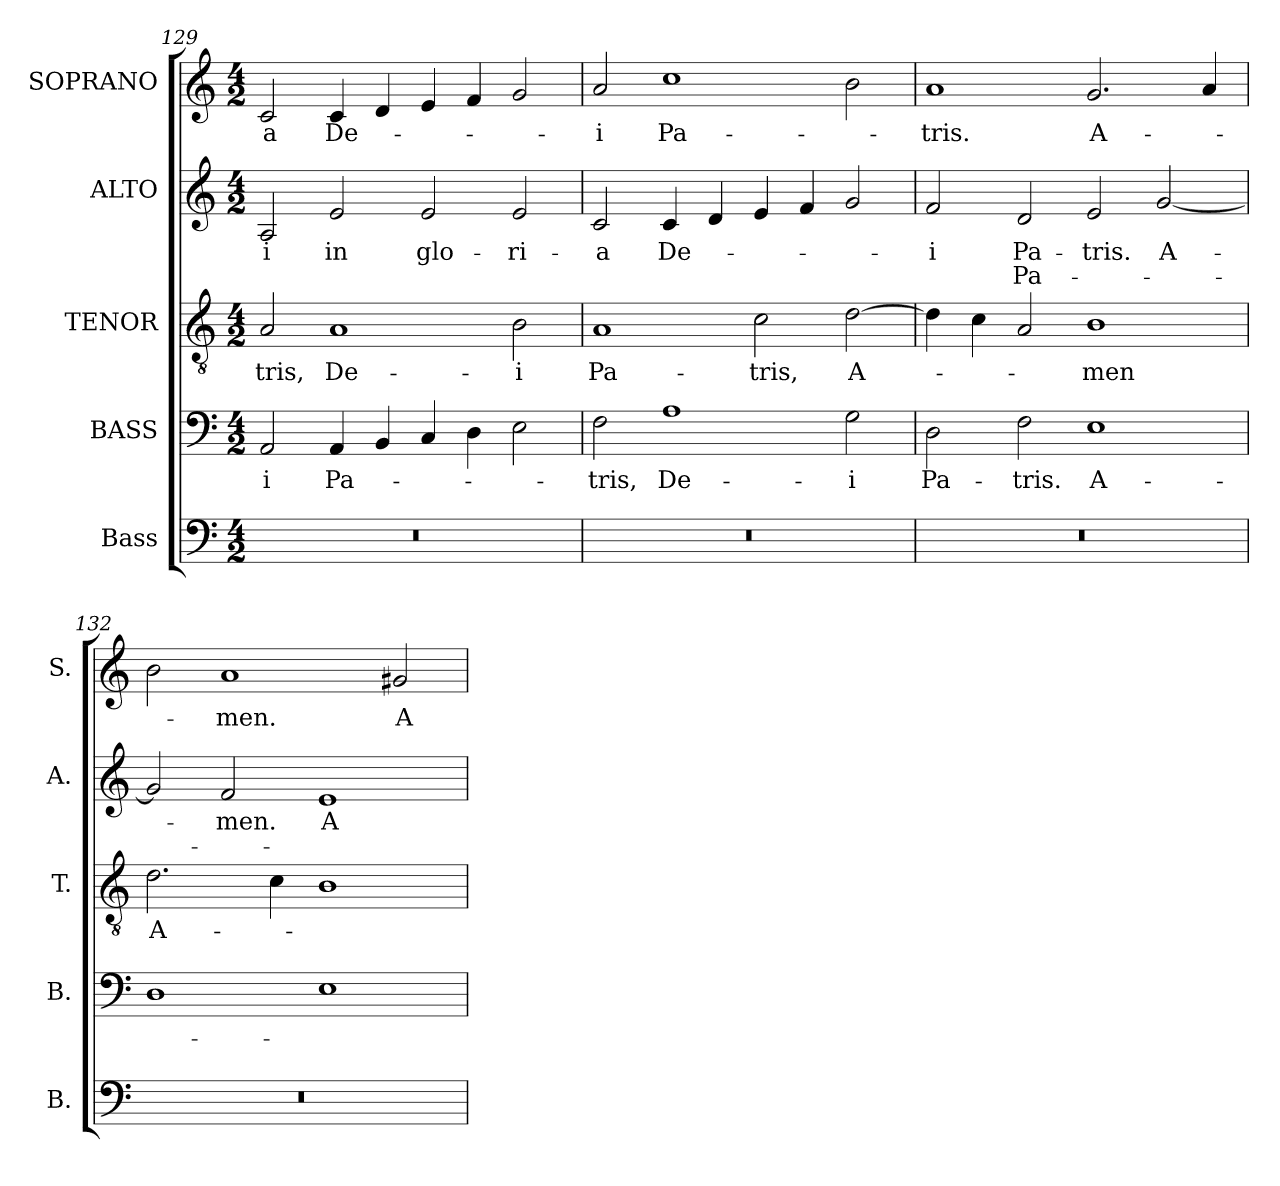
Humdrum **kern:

**kern	**kern	**text	**kern	**text	**kern	**text	**text	**kern	**text
*part5	*part4	*part4	*part3	*part3	*part2	*part2	*part2	*part1	*part1
*staff5	*staff4	*staff4	*staff3	*staff3	*staff2	*staff2	*staff2	*staff1	*staff1
*I"Bass	*I"BASS	*	*I"TENOR	*	*I"ALTO	*	*	*I"SOPRANO	*
*I'B.	*I'B.	*	*I'T.	*	*I'A.	*	*	*I'S.	*
*clefF4	*clefF4	*	*clefGv2	*	*clefG2	*	*	*clefG2	*
*	*	*	*ITrd7c12	*	*	*	*	*	*
*k[]	*k[]	*	*k[]	*	*k[]	*	*	*k[]	*
*C:	*C:	*	*C:	*	*C:	*	*	*C:	*
*M4/2	*M4/2	*	*M4/2	*	*M4/2	*	*	*M4/2	*
=129	=129	=129	=129	=129	=129	=129	=129	=129	=129
!LO:N:vis=1	!	!	!	!	!	!	!	!	!
!	!	!LO:LY:b:color=#000000	!	!	!	!	!	!	!
!	!	!	!	!LO:LY:b:color=#000000	!	!	!	!	!
!	!	!	!	!	!	!LO:LY:b:color=#000000	!	!	!
!	!	!	!	!	!	!	!	!	!LO:LY:b:color=#000000
0r	2AAi/	-i	2AAi/	-tris,	2Ai/	-i	.	2ci/	-a
!	!	!LO:LY:b:color=#000000	!	!	!	!	!	!	!
!	!	!	!	!LO:LY:b:color=#000000	!	!	!	!	!
!	!	!	!	!	!	!LO:LY:b:color=#000000	!	!	!
!	!	!	!	!	!	!	!	!	!LO:LY:b:color=#000000
.	4AAi/	Pa-	1AAi	De-	2ei/	in	.	4ci/	De-
.	4BBi/	.	.	.	.	.	.	4di/	.
!	!	!	!	!	!	!LO:LY:b:color=#000000	!	!	!
.	4Ci/	.	.	.	2ei/	glo-	.	4ei/	.
.	4Di\	.	.	.	.	.	.	4fi/	.
!	!	!	!	!LO:LY:b:color=#000000	!	!	!	!	!
!	!	!	!	!	!	!LO:LY:b:color=#000000	!	!	!
.	2Ei\	.	2BBi\	-i	2ei/	-ri-	.	2gi/	.
=130	=130	=130	=130	=130	=130	=130	=130	=130	=130
!LO:N:vis=1	!	!	!	!	!	!	!	!	!
!	!	!LO:LY:b:color=#000000	!	!	!	!	!	!	!
!	!	!	!	!LO:LY:b:color=#000000	!	!	!	!	!
!	!	!	!	!	!	!LO:LY:b:color=#000000	!	!	!
!	!	!	!	!	!	!	!	!	!LO:LY:b:color=#000000
0r	2Fi\	-tris,	1AAi	Pa-	2ci/	-a	.	2ai/	-i
!	!	!LO:LY:b:color=#000000	!	!	!	!	!	!	!
!	!	!	!	!	!	!LO:LY:b:color=#000000	!	!	!
!	!	!	!	!	!	!	!	!	!LO:LY:b:color=#000000
.	1Ai	De-	.	.	4ci/	De-	.	1cci	Pa-
.	.	.	.	.	4di/	.	.	.	.
!	!	!	!	!LO:LY:b:color=#000000	!	!	!	!	!
.	.	.	2Ci\	-tris,	4ei/	.	.	.	.
.	.	.	.	.	4fi/	.	.	.	.
!	!	!LO:LY:b:color=#000000	!	!	!	!	!	!	!
!	!	!	!	!LO:LY:b:color=#000000	!	!	!	!	!
.	2Gi\	-i	[2Di\	A-	2gi/	.	.	2bi\	.
=131	=131	=131	=131	=131	=131	=131	=131	=131	=131
!LO:N:vis=1	!	!	!	!	!	!	!	!	!
!	!	!LO:LY:b:color=#000000	!	!	!	!	!	!	!
!	!	!	!	!	!	!LO:LY:b:color=#000000	!	!	!
!	!	!	!	!	!	!	!	!	!LO:LY:b:color=#000000
0r	2Di\	Pa-	4Di\]	.	2fi/	-i	.	1ai	-tris.
.	.	.	4Ci\	.	.	.	.	.	.
!	!	!LO:LY:b:color=#000000	!	!	!	!	!	!	!
!	!	!	!	!	!	!LO:LY:b:color=#000000	!LO:LY:b:color=#000000	!	!
.	2Fi\	-tris.	2AAi/	.	2di/	Pa-	-Pa-	.	.
!	!	!LO:LY:b:color=#000000	!	!	!	!	!	!	!
!	!	!	!	!LO:LY:b:color=#000000	!	!	!	!	!
!	!	!	!	!	!	!LO:LY:b:color=#000000	!	!	!
!	!	!	!	!	!	!	!	!	!LO:LY:b:color=#000000
.	1Ei	A-	1BBi	-men	2ei/	-tris.	.	2.gi/	A-
!	!	!	!	!	!	!LO:LY:b:color=#000000	!	!	!
.	.	.	.	.	[2gi/	A-	.	.	.
.	.	.	.	.	.	.	.	4ai/	.
=132	=132	=132	=132	=132	=132	=132	=132	=132	=132
!LO:N:vis=1	!	!	!	!	!	!	!	!	!
!	!	!	!	!LO:LY:b:color=#000000	!	!	!	!	!
0r	1Di	.	2.Di\	A-	2gi/]	.	.	2bi\	.
!	!	!	!	!	!	!LO:LY:b:color=#000000	!	!	!
!	!	!	!	!	!	!	!	!	!LO:LY:b:color=#000000
.	.	.	.	.	2fi/	-men.	.	1ai	-men.
.	.	.	4Ci\	.	.	.	.	.	.
!	!	!	!	!	!	!LO:LY:b:color=#000000	!	!	!
.	1Ei	.	1BBi	.	1ei	A-	.	.	.
!	!	!	!	!	!	!	!	!	!LO:LY:b:color=#000000
.	.	.	.	.	.	.	.	2g#Xi/	A-
=	=	=	=	=	=	=	=	=	=
*-	*-	*-	*-	*-	*-	*-	*-	*-	*-
